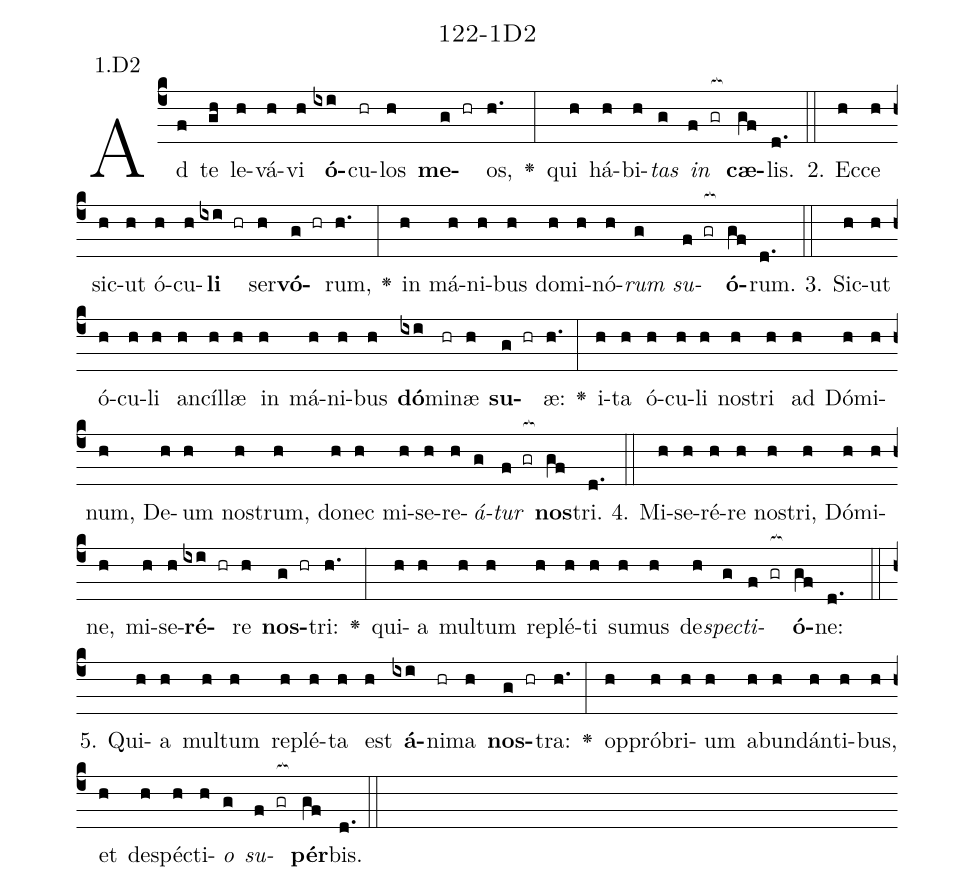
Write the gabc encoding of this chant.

name: 122-1D2;
annotation: 1.D2;
%%
(c4)Ad(f) te(gh) le(h)vá(h)vi(h) <b>ó</b>(ixi)cu(hr)los(h) <b>me</b>(g hr)os,(h.) <v>\greheightstar</v>(:) qui(h) há(h)bi(h)<i>tas</i>(g) <i>in</i>(f gr[ocb:1{]) <b>cæ</b>(gf[ocb:0}])lis.(d.) (::)
2. Ec(h)ce(h) sic(h)ut(h) ó(h)cu(h)<b>li</b>(ixi hr) ser(h)<b>vó</b>(g hr)rum,(h.) <v>\greheightstar</v>(:) in(h) má(h)ni(h)bus(h) do(h)mi(h)nó(h)<i>rum</i>(g) <i>su</i>(f gr[ocb:1{])<b>ó</b>(gf[ocb:0}])rum.(d.) (::)
3. Sic(h)ut(h) ó(h)cu(h)li(h) an(h)cíl(h)læ(h) in(h) má(h)ni(h)bus(h) <b>dó</b>(ixi)mi(hr)næ(h) <b>su</b>(g hr)æ:(h.) <v>\greheightstar</v>(:) i(h)ta(h) ó(h)cu(h)li(h) nos(h)tri(h) ad(h) Dó(h)mi(h)num,(h) De(h)um(h) nos(h)trum,(h) do(h)nec(h) mi(h)se(h)re(h)<i>á</i>(g)<i>tur</i>(f gr[ocb:1{]) <b>nos</b>(gf[ocb:0}])tri.(d.) (::)
4. Mi(h)se(h)ré(h)re(h) nos(h)tri,(h) Dó(h)mi(h)ne,(h) mi(h)se(h)<b>ré</b>(ixi hr)re(h) <b>nos</b>(g hr)tri:(h.) <v>\greheightstar</v>(:) qui(h)a(h) mul(h)tum(h) re(h)plé(h)ti(h) su(h)mus(h) de(h)<i>spec</i>(g)<i>ti</i>(f gr[ocb:1{])<b>ó</b>(gf[ocb:0}])ne:(d.) (::)
5. Qui(h)a(h) mul(h)tum(h) re(h)plé(h)ta(h) est(h) <b>á</b>(ixi)ni(hr)ma(h) <b>nos</b>(g hr)tra:(h.) <v>\greheightstar</v>(:) op(h)pró(h)bri(h)um(h) ab(h)un(h)dán(h)ti(h)bus,(h) et(h) de(h)spéc(h)ti(h)<i>o</i>(g) <i>su</i>(f gr[ocb:1{])<b>pér</b>(gf[ocb:0}])bis.(d.) (::)
